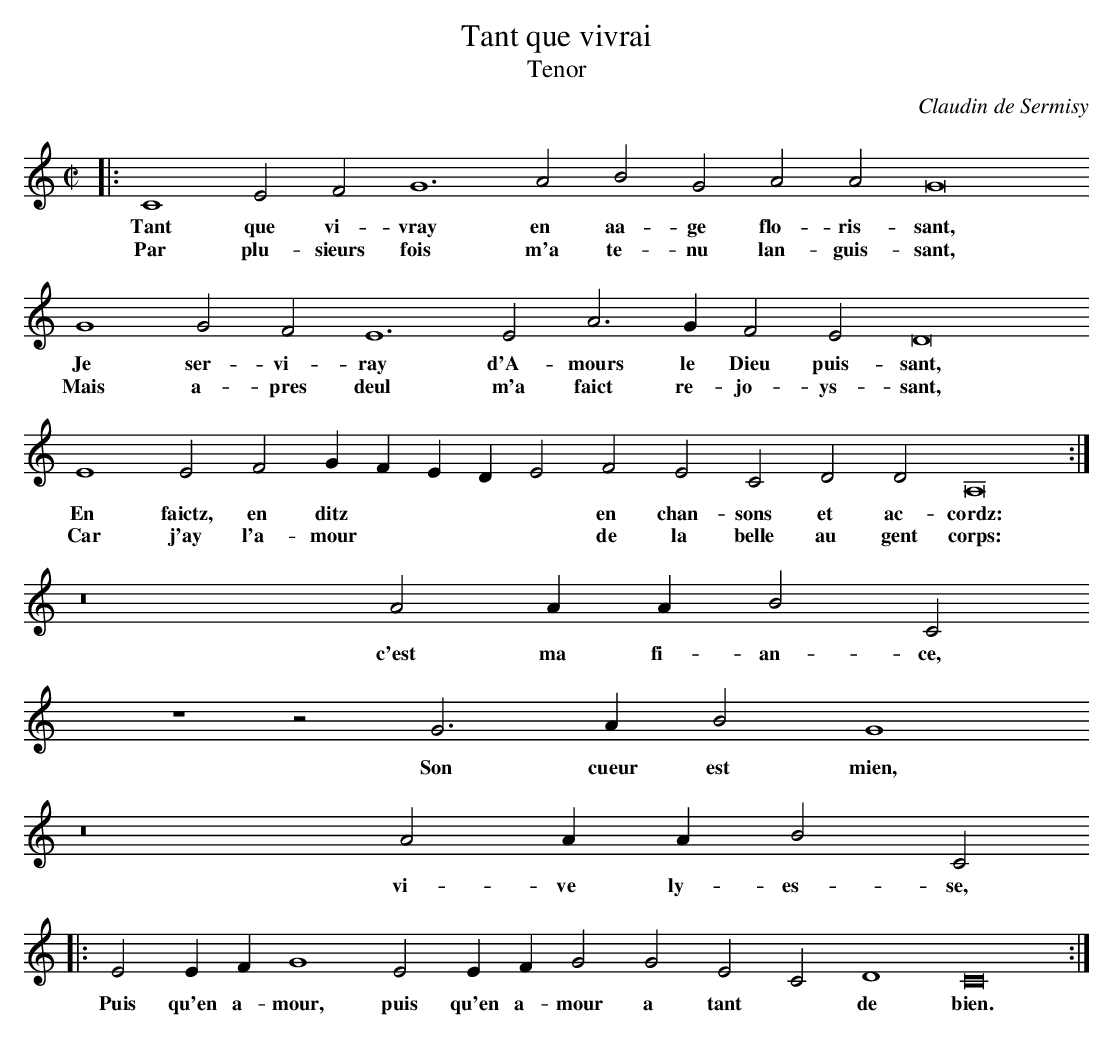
X:1
T:Tant que vivrai
T:Tenor
C:Claudin de Sermisy
M:C|
L:1/2
K:C maj -8va
|:C2 E F G3 A B G A A G4
w: Tant que vi- vray en aa- ge flo- ris- sant,
w: Par plu- sieurs fois m'a te- nu lan- guis- sant,
G2 G F E3 E A > G F E D4
w: Je ser- vi- ray d'A- mours le Dieu puis- sant,
w: Mais a- pres deul m'a faict re- jo- ys- sant,
E2 E F G/ F/ E/ D/ E F E C D D A,4 :|
w: En faictz, en ditz * * * * en chan- sons et ac- cordz:
w: Car j'ay l'a- mour * * * * de la belle au gent corps:
z4 A A/ A/ B C
w: c'est ma fi- an- ce,
z2 z G > A B G2
w: Son cueur est mien,
z4 A A/ A/ B C
w:  vi- ve ly- es- se,
|: E E/ F/ G2 E E/ F/ G G E C D2 C4 :|
w: Puis qu'en a- mour, puis qu'en a- mour a tant * de bien.
